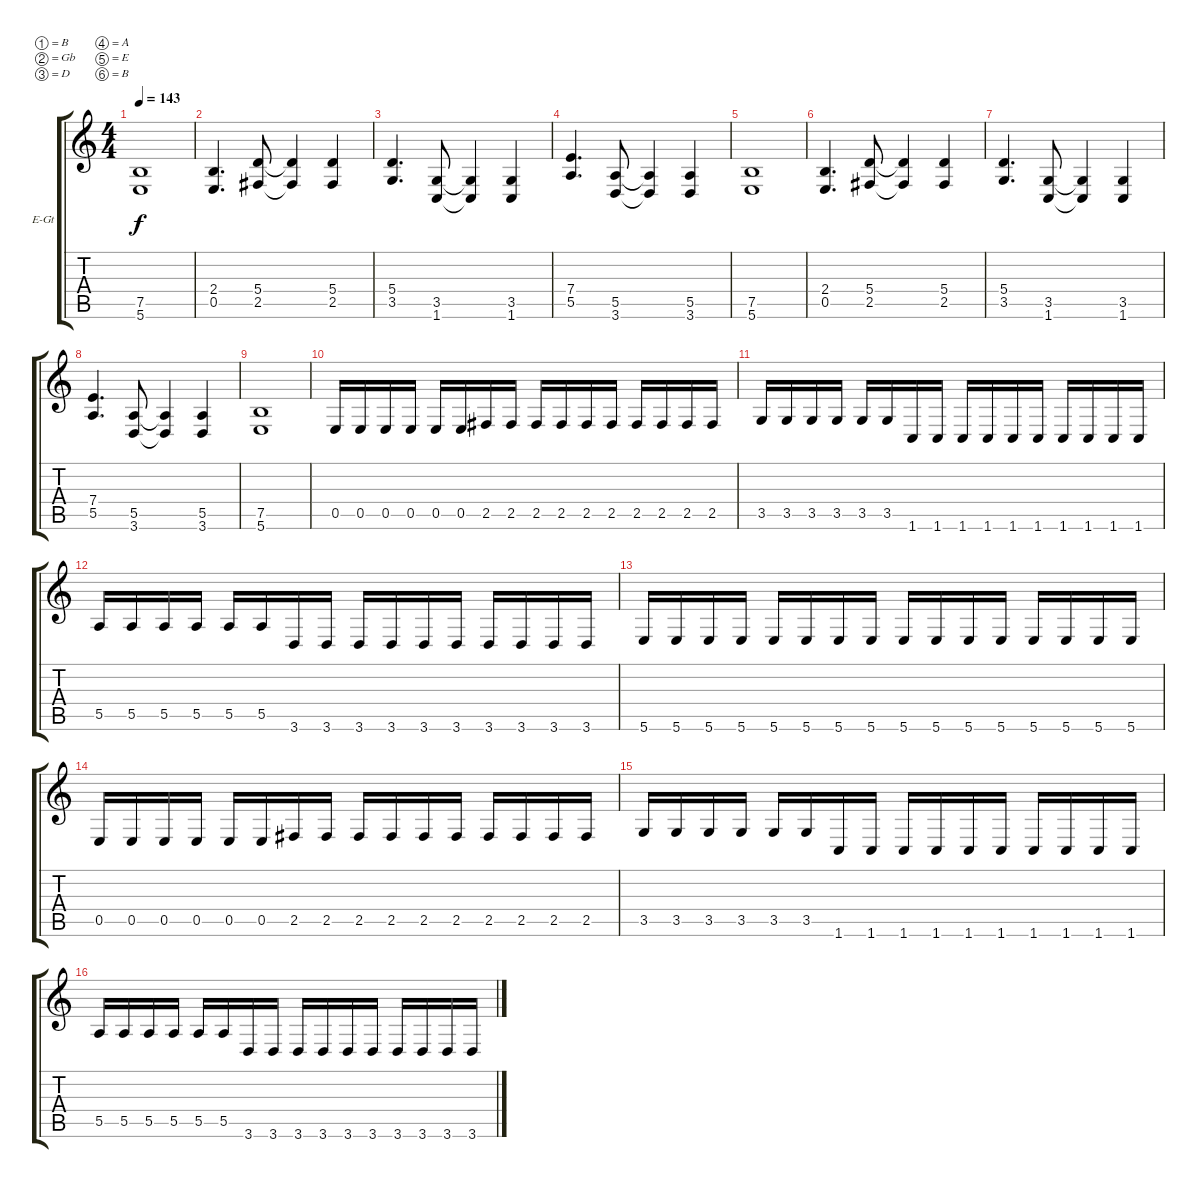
\bracketExtendMode groupsimilarinstruments
\firstSystemTrackNameOrientation horizontal
\otherSystemsTrackNameOrientation horizontal
\track ("Christopher Amott" "E-Gt") {instrument distortionguitar}
\staff {score tabs}
\tuning (B3 Gb3 D3 A2 E2 B1)
\ts (4 4)
\tempo 143
\clef g2
\ks c
(7.5 5.6).1{dy f} |
(2.4 0.5).4{d} (5.4 2.5).8 (5.4{t} 2.5{t}).4 (5.4 2.5).4 |
(5.4 3.5).4{d} (3.5 1.6).8 (3.5{t} 1.6{t}).4 (3.5 1.6).4 |
(7.4 5.5).4{d} (5.5 3.6).8 (5.5{t} 3.6{t}).4 (5.5 3.6).4 |
(7.5 5.6).1 |
(2.4 0.5).4{d} (5.4 2.5).8 (5.4{t} 2.5{t}).4 (5.4 2.5).4 |
(5.4 3.5).4{d} (3.5 1.6).8 (3.5{t} 1.6{t}).4 (3.5 1.6).4 |
(7.4 5.5).4{d} (5.5 3.6).8 (5.5{t} 3.6{t}).4 (5.5 3.6).4 |
(7.5 5.6).1 |
0.5.16 0.5.16 0.5.16 0.5.16 0.5.16 0.5.16 2.5.16 2.5.16 2.5.16 2.5.16 2.5.16 2.5.16 2.5.16 2.5.16 2.5.16 2.5.16 |
3.5.16 3.5.16 3.5.16 3.5.16 3.5.16 3.5.16 1.6.16 1.6.16 1.6.16 1.6.16 1.6.16 1.6.16 1.6.16 1.6.16 1.6.16 1.6.16 |
5.5.16 5.5.16 5.5.16 5.5.16 5.5.16 5.5.16 3.6.16 3.6.16 3.6.16 3.6.16 3.6.16 3.6.16 3.6.16 3.6.16 3.6.16 3.6.16 |
5.6.16 5.6.16 5.6.16 5.6.16 5.6.16 5.6.16 5.6.16 5.6.16 5.6.16 5.6.16 5.6.16 5.6.16 5.6.16 5.6.16 5.6.16 5.6.16 |
0.5.16 0.5.16 0.5.16 0.5.16 0.5.16 0.5.16 2.5.16 2.5.16 2.5.16 2.5.16 2.5.16 2.5.16 2.5.16 2.5.16 2.5.16 2.5.16 |
3.5.16 3.5.16 3.5.16 3.5.16 3.5.16 3.5.16 1.6.16 1.6.16 1.6.16 1.6.16 1.6.16 1.6.16 1.6.16 1.6.16 1.6.16 1.6.16 |
5.5.16 5.5.16 5.5.16 5.5.16 5.5.16 5.5.16 3.6.16 3.6.16 3.6.16 3.6.16 3.6.16 3.6.16 3.6.16 3.6.16 3.6.16 3.6.16
